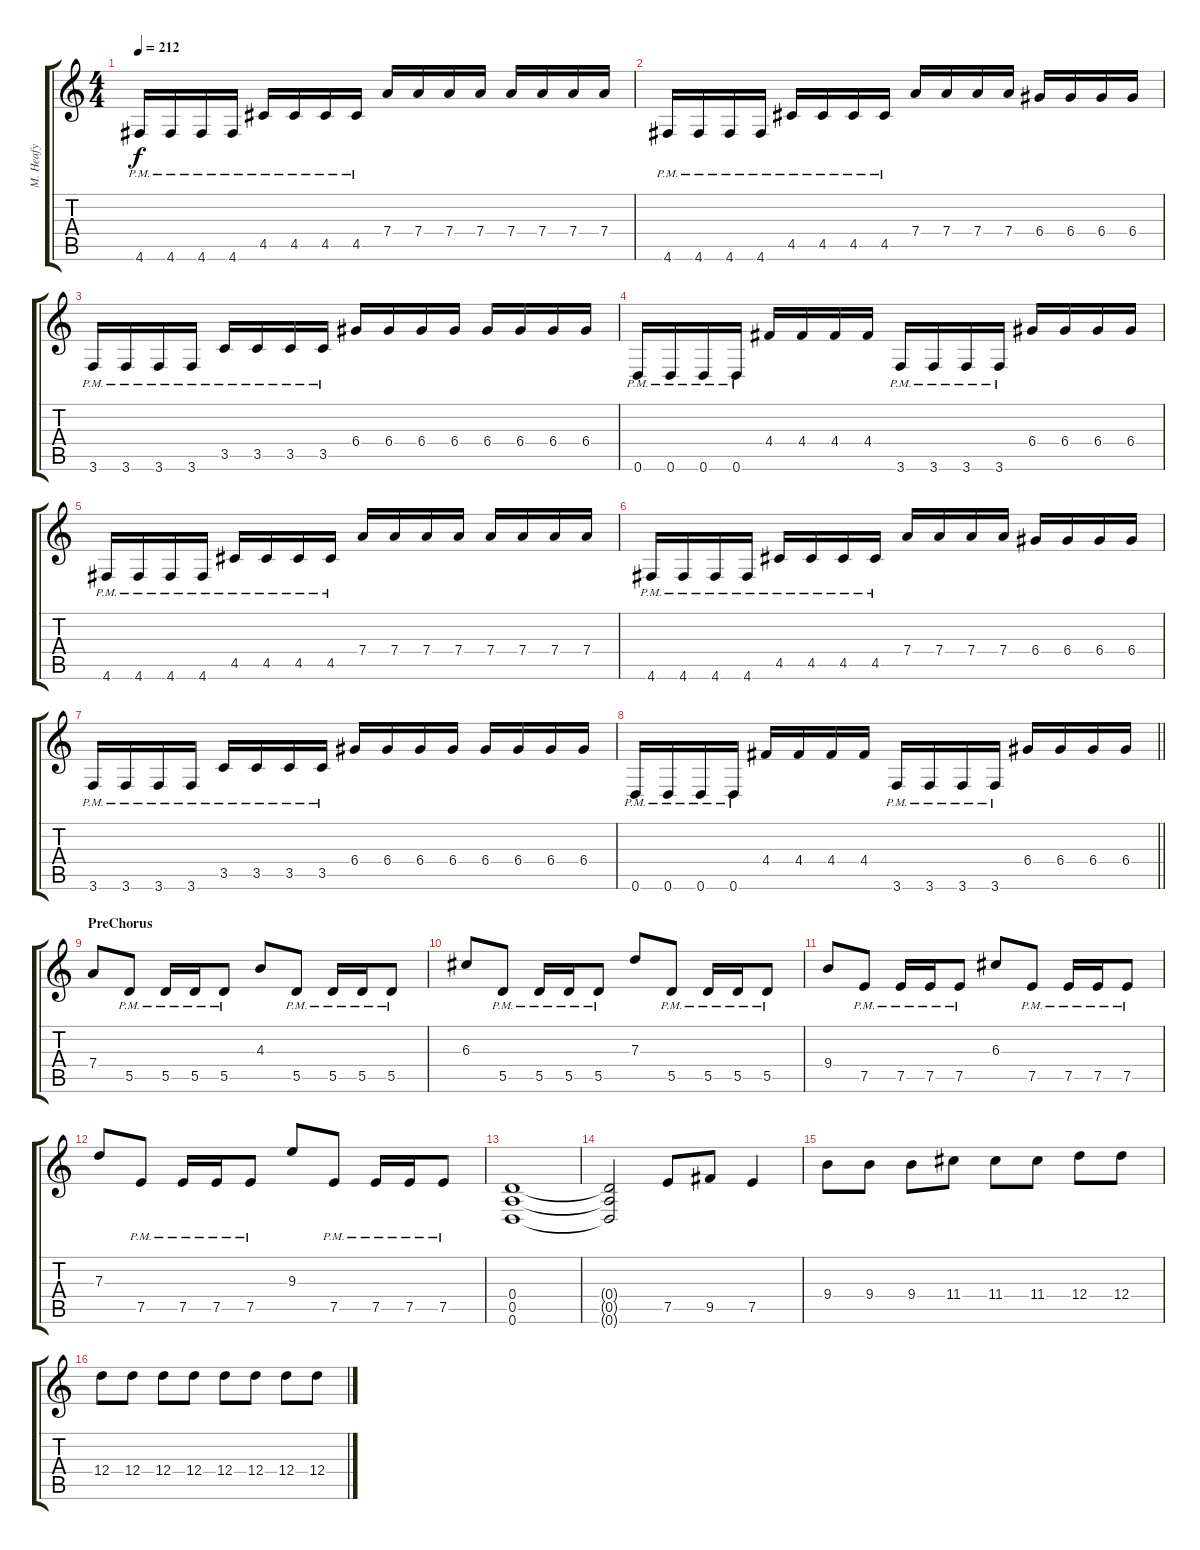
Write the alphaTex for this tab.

\track ("M. Heafy" "M. Heafy") {instrument overdrivenguitar}
\staff {score tabs}
\tuning (D4 B3 G3 D3 A2 D2) {hide}
\ts (4 4)
\tempo 212
\clef g2
\ks c
4.6{pm}.16{dy f} 4.6{pm}.16 4.6{pm}.16 4.6{pm}.16 4.5{pm}.16 4.5{pm}.16 4.5{pm}.16 4.5{pm}.16 7.4.16 7.4.16 7.4.16 7.4.16 7.4.16 7.4.16 7.4.16 7.4.16 |
4.6{pm}.16 4.6{pm}.16 4.6{pm}.16 4.6{pm}.16 4.5{pm}.16 4.5{pm}.16 4.5{pm}.16 4.5{pm}.16 7.4.16 7.4.16 7.4.16 7.4.16 6.4.16 6.4.16 6.4.16 6.4.16 |
3.6{pm}.16 3.6{pm}.16 3.6{pm}.16 3.6{pm}.16 3.5{pm}.16 3.5{pm}.16 3.5{pm}.16 3.5{pm}.16 6.4.16 6.4.16 6.4.16 6.4.16 6.4.16 6.4.16 6.4.16 6.4.16 |
0.6{pm}.16 0.6{pm}.16 0.6{pm}.16 0.6{pm}.16 4.4.16 4.4.16 4.4.16 4.4.16 3.6{pm}.16 3.6{pm}.16 3.6{pm}.16 3.6{pm}.16 6.4.16 6.4.16 6.4.16 6.4.16 |
4.6{pm}.16 4.6{pm}.16 4.6{pm}.16 4.6{pm}.16 4.5{pm}.16 4.5{pm}.16 4.5{pm}.16 4.5{pm}.16 7.4.16 7.4.16 7.4.16 7.4.16 7.4.16 7.4.16 7.4.16 7.4.16 |
4.6{pm}.16 4.6{pm}.16 4.6{pm}.16 4.6{pm}.16 4.5{pm}.16 4.5{pm}.16 4.5{pm}.16 4.5{pm}.16 7.4.16 7.4.16 7.4.16 7.4.16 6.4.16 6.4.16 6.4.16 6.4.16 |
3.6{pm}.16 3.6{pm}.16 3.6{pm}.16 3.6{pm}.16 3.5{pm}.16 3.5{pm}.16 3.5{pm}.16 3.5{pm}.16 6.4.16 6.4.16 6.4.16 6.4.16 6.4.16 6.4.16 6.4.16 6.4.16 |
\barLineRight lightlight
0.6{pm}.16 0.6{pm}.16 0.6{pm}.16 0.6{pm}.16 4.4.16 4.4.16 4.4.16 4.4.16 3.6{pm}.16 3.6{pm}.16 3.6{pm}.16 3.6{pm}.16 6.4.16 6.4.16 6.4.16 6.4.16 |
\section ("" "PreChorus")
7.4.8 5.5{pm}.8 5.5{pm}.16 5.5{pm}.16 5.5{pm}.8 4.3.8 5.5{pm}.8 5.5{pm}.16 5.5{pm}.16 5.5{pm}.8 |
6.3.8 5.5{pm}.8 5.5{pm}.16 5.5{pm}.16 5.5{pm}.8 7.3.8 5.5{pm}.8 5.5{pm}.16 5.5{pm}.16 5.5{pm}.8 |
9.4.8 7.5{pm}.8 7.5{pm}.16 7.5{pm}.16 7.5{pm}.8 6.3.8 7.5{pm}.8 7.5{pm}.16 7.5{pm}.16 7.5{pm}.8 |
7.3.8 7.5{pm}.8 7.5{pm}.16 7.5{pm}.16 7.5{pm}.8 9.3.8 7.5{pm}.8 7.5{pm}.16 7.5{pm}.16 7.5{pm}.8 |
(0.4 0.5 0.6).1 |
(0.4{t} 0.5{t} 0.6{t}).2 7.5.8 9.5.8 7.5.4 |
9.4.8 9.4.8 9.4.8 11.4.8 11.4.8 11.4.8 12.4.8 12.4.8 |
12.4.8 12.4.8 12.4.8 12.4.8 12.4.8 12.4.8 12.4.8 12.4.8
